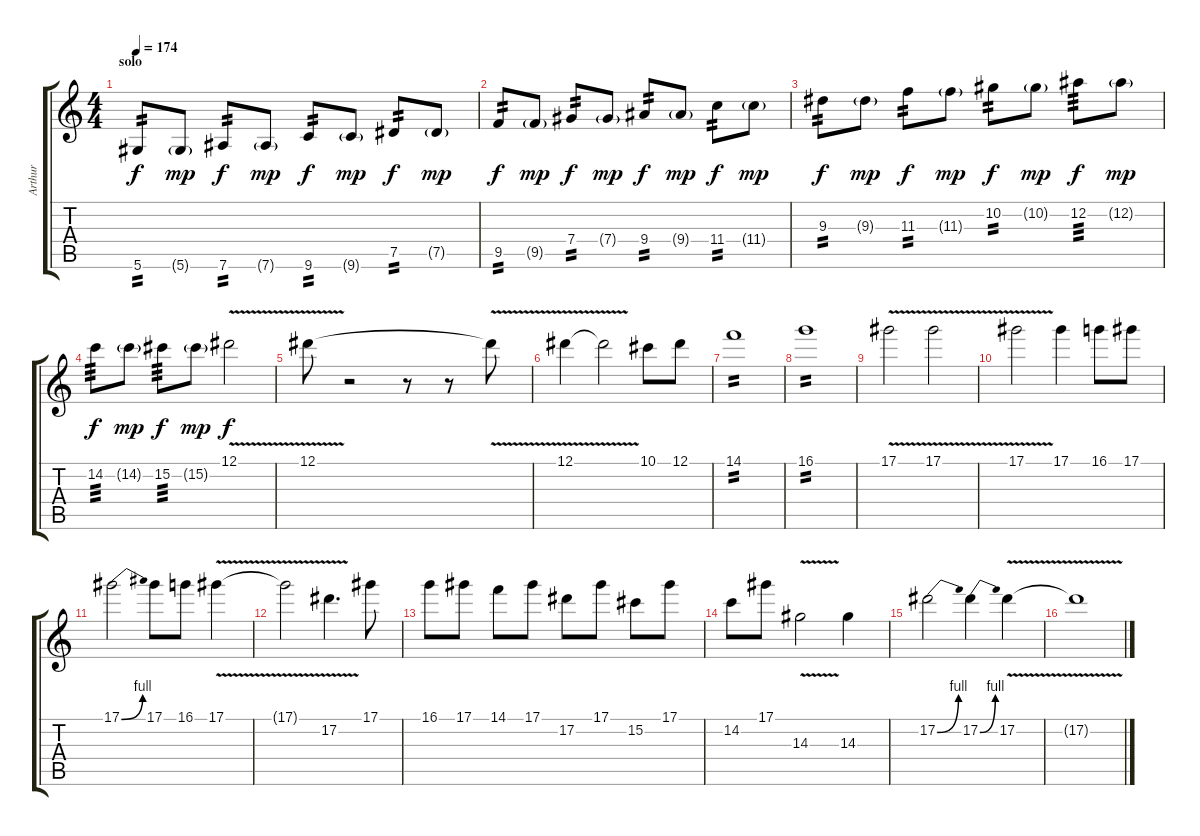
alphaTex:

\track ("Arthur" "Arthur") {instrument overdrivenguitar}
\staff {score tabs}
\tuning (Eb4 Bb3 Gb3 Db3 Ab2 Eb2) {hide}
\ts (4 4)
\section ("" "solo")
\tempo 174
\clef g2
\ks c
5.6.8{tp 2 dy f volume 14} 5.6{g}.8{dy mp} 7.6.8{tp 2 dy f} 7.6{g}.8{dy mp} 9.6.8{tp 2 dy f} 9.6{g}.8{dy mp} 7.5.8{tp 2 dy f} 7.5{g}.8{dy mp} |
9.5.8{tp 2 dy f} 9.5{g}.8{dy mp} 7.4.8{tp 2 dy f} 7.4{g}.8{dy mp} 9.4.8{tp 2 dy f} 9.4{g}.8{dy mp} 11.4.8{tp 2 dy f} 11.4{g}.8{dy mp} |
9.3.8{tp 2 dy f} 9.3{g}.8{dy mp} 11.3.8{tp 2 dy f} 11.3{g}.8{dy mp} 10.2.8{tp 2 dy f} 10.2{g}.8{dy mp} 12.2.8{tp 3 dy f} 12.2{g}.8{dy mp} |
14.2.8{tp 3 dy f} 14.2{g}.8{dy mp} 15.2.8{tp 3 dy f} 15.2{g}.8{dy mp} 12.1{v}.2{dy f} |
12.1{v}.8 r.2 r.8 r.8 12.1{t}.8 |
12.1{v}.4 12.1{t}.2 10.1.8 12.1.8 |
14.1.1{tp 2} |
16.1.1{tp 2} |
17.1{v}.2 17.1{v}.2 |
17.1{v}.2 17.1.4 16.1.8 17.1.8 |
17.1{be (bend 0 0 60 4)}.2 17.1.8 16.1.8 17.1{v}.4 |
17.1{t}.2 17.2{v}.4{d} 17.1.8 |
16.1.8 17.1.8 14.1.8 17.1.8 17.2.8 17.1.8 15.2.8 17.1.8 |
14.2.8 17.1.8 14.3{v}.2 14.3.4 |
17.2{be (bend 0 0 60 4)}.2 17.2{be (bend 0 0 60 4)}.4 17.2{v}.4 |
17.2{t}.1
